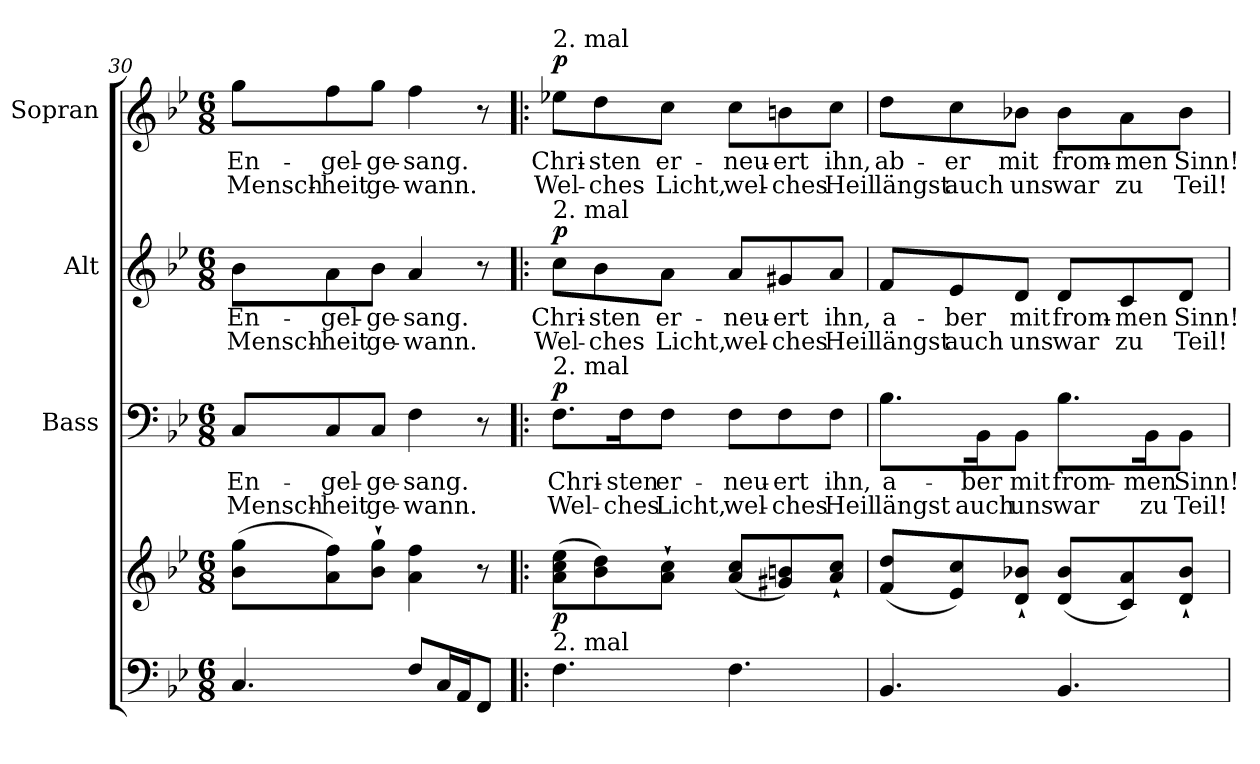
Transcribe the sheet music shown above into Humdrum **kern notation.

**kern	**kern	**dynam	**kern	**text	**text	**dynam	**kern	**text	**text	**dynam	**kern	**text	**text	**dynam
*part4	*part4	*part4	*part3	*part3	*part3	*part3	*part2	*part2	*part2	*part2	*part1	*part1	*part1	*part1
*staff5	*staff4	*staff4/5	*staff3	*staff3	*staff3	*staff3	*staff2	*staff2	*staff2	*staff2	*staff1	*staff1	*staff1	*staff1
*	*	*	*I"Bass	*	*	*	*I"Alt	*	*	*	*I"Sopran	*	*	*
*	*	*	*I'B.	*	*	*	*I'A.	*	*	*	*I'S.	*	*	*
*clefF4	*clefG2	*	*clefF4	*	*	*	*clefG2	*	*	*	*clefG2	*	*	*
*k[b-e-]	*k[b-e-]	*	*k[b-e-]	*	*	*	*k[b-e-]	*	*	*	*k[b-e-]	*	*	*
*B-:	*B-:	*	*B-:	*	*	*	*B-:	*	*	*	*B-:	*	*	*
*M6/8	*M6/8	*	*M6/8	*	*	*	*M6/8	*	*	*	*M6/8	*	*	*
=30	=30	=30	=30	=30	=30	=30	=30	=30	=30	=30	=30	=30	=30	=30
!	!	!	!	!LO:LY:b	!LO:LY:b	!	!	!LO:LY:b	!LO:LY:b	!	!	!LO:LY:b	!LO:LY:b	!
4.C/	(>8b-\ 8gg\L	.	8C/L	En-	Mensch-	.	8b-\L	En-	Mensch-	.	8gg\L	En-	Mensch-	.
!	!	!	!	!LO:LY:b	!LO:LY:b	!	!	!LO:LY:b	!LO:LY:b	!	!	!LO:LY:b	!LO:LY:b	!
.	8a\ 8ff\)	.	8C/	-gel-	-heit	.	8a\	-gel-	-heit	.	8ff\	-gel-	-heit	.
!	!	!	!	!LO:LY:b	!LO:LY:b	!	!	!LO:LY:b	!LO:LY:b	!	!	!LO:LY:b	!LO:LY:b	!
.	8b-\`> 8gg\`>J	.	8C/J	-ge-	ge-	.	8b-\J	-ge-	ge-	.	8gg\J	-ge-	ge-	.
!	!	!	!	!LO:LY:b	!LO:LY:b	!	!	!LO:LY:b	!LO:LY:b	!	!	!LO:LY:b	!LO:LY:b	!
8F/L	4a\ 4ff\	.	4F\	-sang.	-wann.	.	4a/	-sang.	-wann.	.	4ff\	-sang.	-wann.	.
16C/L	.	.	.	.	.	.	.	.	.	.	.	.	.	.
16AA/J	.	.	.	.	.	.	.	.	.	.	.	.	.	.
8FF/J	8r	.	8r	.	.	.	8r	.	.	.	8r	.	.	.
!!LO:LB:g=z
=31!|:	=31!|:	=31!|:	=31!|:	=31!|:	=31!|:	=31!|:	=31!|:	=31!|:	=31!|:	=31!|:	=31!|:	=31!|:	=31!|:	=31!|:
!	!	!	!	!	!	!	!	!	!	!	!LO:TX:a:t=2. mal	!	!	!
!	!	!	!	!	!	!	!LO:TX:a:t=2. mal	!	!	!	!	!	!	!
!	!	!	!LO:TX:a:t=2. mal	!	!	!	!	!	!	!	!	!	!	!
!	!LO:TX:b:t=2. mal	!	!	!	!	!	!	!	!	!	!	!	!	!
!	!	!LO:DY:b	!	!LO:LY:b	!LO:LY:b	!LO:DY:a	!	!LO:LY:b	!LO:LY:b	!LO:DY:a	!	!LO:LY:b	!LO:LY:b	!LO:DY:a
4.F\	(>8a\ 8cc\ 8ee-\L	p	8.F\L	Chri-	Wel-	p	8cc\L	Chri-	Wel-	p	8ee-X\L	Chri-	Wel-	p
!	!	!	!	!	!	!	!	!LO:LY:b	!LO:LY:b	!	!	!LO:LY:b	!LO:LY:b	!
.	8b-\ 8dd\)	.	.	.	.	.	8b-\	-sten	-ches	.	8dd\	-sten	-ches	.
!	!	!	!	!LO:LY:b	!LO:LY:b	!	!	!	!	!	!	!	!	!
.	.	.	16F\K	-sten	-ches	.	.	.	.	.	.	.	.	.
!	!	!	!	!LO:LY:b	!LO:LY:b	!	!	!LO:LY:b	!LO:LY:b	!	!	!LO:LY:b	!LO:LY:b	!
.	8a\`> 8cc\`>J	.	8F\J	er-	Licht,	.	8a\J	er-	Licht,	.	8cc\J	er-	Licht,	.
!	!	!	!	!LO:LY:b	!LO:LY:b	!	!	!LO:LY:b	!LO:LY:b	!	!	!LO:LY:b	!LO:LY:b	!
4.F\	(<8a/ 8cc/L	.	8F\L	-neu-	wel-	.	8a/L	-neu-	wel-	.	8cc\L	-neu-	wel-	.
!	!	!	!	!LO:LY:b	!LO:LY:b	!	!	!LO:LY:b	!LO:LY:b	!	!	!LO:LY:b	!LO:LY:b	!
.	8g#X/ 8bn/)	.	8F\	-ert	-ches	.	8g#X/	-ert	-ches	.	8bn\	-ert	-ches	.
!	!	!	!	!LO:LY:b	!LO:LY:b	!	!	!LO:LY:b	!LO:LY:b	!	!	!LO:LY:b	!LO:LY:b	!
.	8a/`< 8cc/`<J	.	8F\J	ihn,	Heil	.	8a/J	ihn,	Heil	.	8cc\J	ihn,	Heil	.
=32	=32	=32	=32	=32	=32	=32	=32	=32	=32	=32	=32	=32	=32	=32
!	!	!	!	!LO:LY:b	!LO:LY:b	!	!	!LO:LY:b	!LO:LY:b	!	!	!LO:LY:b	!LO:LY:b	!
4.BB-/	(<8f/ 8dd/L	.	8.B-\L	a-	längst	.	8f/L	a-	längst	.	8dd\L	ab-	längst	.
!	!	!	!	!	!	!	!	!LO:LY:b	!LO:LY:b	!	!	!LO:LY:b	!LO:LY:b	!
.	8e-/ 8cc/)	.	.	.	.	.	8e-/	-ber	auch	.	8cc\	-er	auch	.
!	!	!	!	!LO:LY:b	!LO:LY:b	!	!	!	!	!	!	!	!	!
.	.	.	16BB-\K	-ber	auch	.	.	.	.	.	.	.	.	.
!	!	!	!	!LO:LY:b	!LO:LY:b	!	!	!LO:LY:b	!LO:LY:b	!	!	!LO:LY:b	!LO:LY:b	!
.	8d/`< 8b-X/`<J	.	8BB-\J	mit	uns	.	8d/J	mit	uns	.	8b-X\J	mit	uns	.
!	!	!	!	!LO:LY:b	!LO:LY:b	!	!	!LO:LY:b	!LO:LY:b	!	!	!LO:LY:b	!LO:LY:b	!
4.BB-/	(<8d/ 8b-/L	.	8.B-\L	from-	war	.	8d/L	from-	war	.	8b-\L	from-	war	.
!	!	!	!	!	!	!	!	!LO:LY:b	!LO:LY:b	!	!	!LO:LY:b	!LO:LY:b	!
.	8c/ 8a/)	.	.	.	.	.	8c/	-men	zu	.	8a\	-men	zu	.
!	!	!	!	!LO:LY:b	!LO:LY:b	!	!	!	!	!	!	!	!	!
.	.	.	16BB-\K	-men	zu	.	.	.	.	.	.	.	.	.
!	!	!	!	!LO:LY:b	!LO:LY:b	!	!	!LO:LY:b	!LO:LY:b	!	!	!LO:LY:b	!LO:LY:b	!
.	8d/`< 8b-/`<J	.	8BB-\J	Sinn!	Teil!	.	8d/J	Sinn!	Teil!	.	8b-\J	Sinn!	Teil!	.
=	=	=	=	=	=	=	=	=	=	=	=	=	=	=
*-	*-	*-	*-	*-	*-	*-	*-	*-	*-	*-	*-	*-	*-	*-
